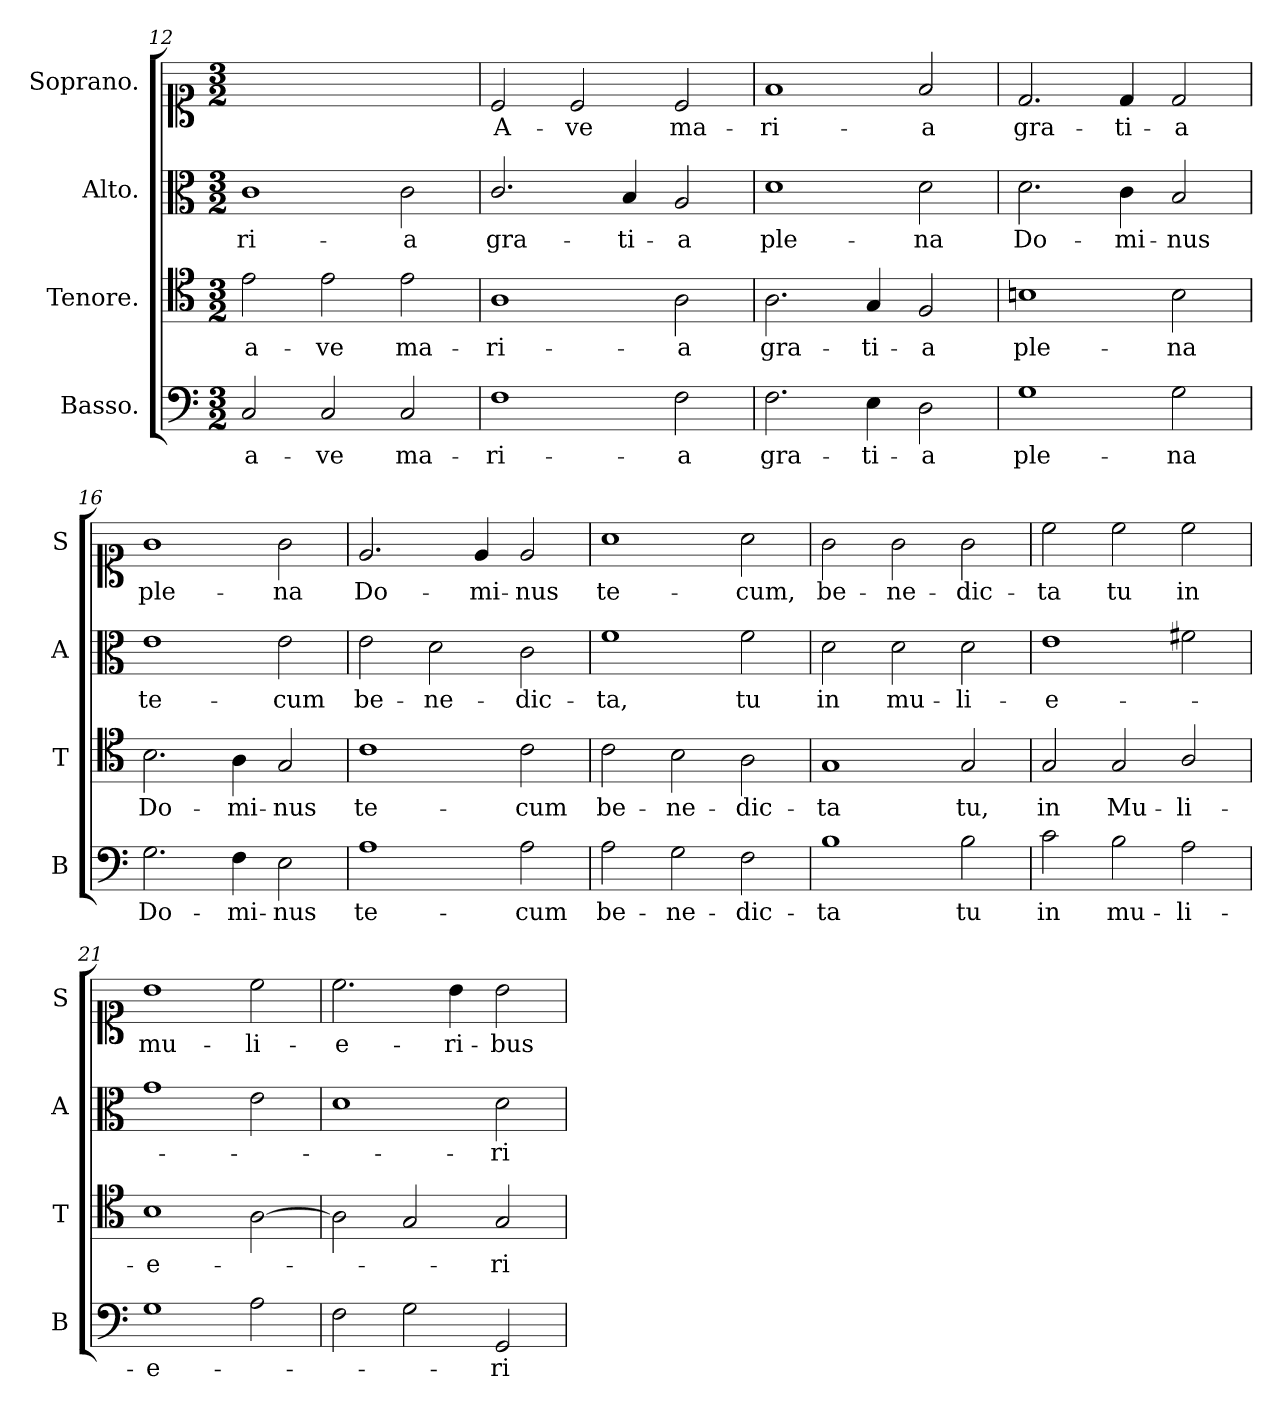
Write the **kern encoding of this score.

**kern	**text	**kern	**text	**kern	**text	**kern	**text
*part4	*part4	*part3	*part3	*part2	*part2	*part1	*part1
*staff4	*staff4	*staff3	*staff3	*staff2	*staff2	*staff1	*staff1
*I"Basso.	*	*I"Tenore.	*	*I"Alto.	*	*I"Soprano.	*
*I'B	*	*I'T	*	*I'A	*	*I'S	*
*clefF4	*	*clefC4	*	*clefC3	*	*clefC1	*
*k[]	*	*k[]	*	*k[]	*	*k[]	*
*C:	*	*C:	*	*C:	*	*C:	*
*M3/2	*	*M3/2	*	*M3/2	*	*M3/2	*
=12	=12	=12	=12	=12	=12	=12	=12
2C/	a-	2e\	a-	1c	-ri-	1.ryy	.
2C/	-ve	2e\	-ve	.	.	.	.
2C/	ma-	2e\	ma-	2c\	-a	.	.
=13	=13	=13	=13	=13	=13	=13	=13
1F	-ri-	1A	-ri-	2.c/	gra-	2c/	A-
.	.	.	.	.	.	2c/	-ve
.	.	.	.	4B/	-ti-	.	.
2F\	-a	2A\	-a	2A/	-a	2c/	ma-
=14	=14	=14	=14	=14	=14	=14	=14
2.F\	gra-	2.A\	gra-	1d	ple-	1f	-ri-
4E\	-ti-	4G/	-ti-	.	.	.	.
2D\	-a	2F/	-a	2d\	-na	2f/	-a
=15	=15	=15	=15	=15	=15	=15	=15
1G	ple-	1Bn	ple-	2.d\	Do-	2.d/	gra-
.	.	.	.	4c\	-mi-	4d/	-ti-
2G\	-na	2B\	-na	2B/	-nus	2d/	-a
=16	=16	=16	=16	=16	=16	=16	=16
2.G\	Do-	2.B\	Do-	1e	te-	1g	ple-
4F\	-mi-	4A\	-mi-	.	.	.	.
2E\	-nus	2G/	-nus	2e\	-cum	2g\	-na
=17	=17	=17	=17	=17	=17	=17	=17
1A	te-	1c	te-	2e\	be-	2.e/	Do-
.	.	.	.	2d\	-ne-	.	.
.	.	.	.	.	.	4e/	-mi-
2A\	-cum	2c\	-cum	2c\	-dic-	2e/	-nus
=18	=18	=18	=18	=18	=18	=18	=18
2A\	be-	2c\	be-	1f	-ta,	1a	te-
2G\	-ne-	2B\	-ne-	.	.	.	.
2F\	-dic-	2A\	-dic-	2f\	tu	2a\	-cum,
=19	=19	=19	=19	=19	=19	=19	=19
1B	-ta	1G	-ta	2d\	in	2g\	be-
.	.	.	.	2d\	mu-	2g\	-ne-
2B\	tu	2G/	tu,	2d\	-li-	2g\	-dic-
=20	=20	=20	=20	=20	=20	=20	=20
2c\	in	2G/	in	1e	-e-	2cc\	-ta
2B\	mu-	2G/	Mu-	.	.	2cc\	tu
2A\	-li-	2A/	-li-	2f#X\	.	2cc\	in
=21	=21	=21	=21	=21	=21	=21	=21
1G	-e-	1B	-e-	1g	.	1b	mu-
2A\	.	[2A\	.	2e\	.	2cc\	-li-
=22	=22	=22	=22	=22	=22	=22	=22
2F\	.	2A\]	.	1d	.	2.cc\	-e-
2G\	.	2G/	.	.	.	.	.
.	.	.	.	.	.	4b\	-ri-
2GG/	-ri-	2G/	-ri-	2d\	-ri-	2b\	-bus
=	=	=	=	=	=	=	=
*-	*-	*-	*-	*-	*-	*-	*-
